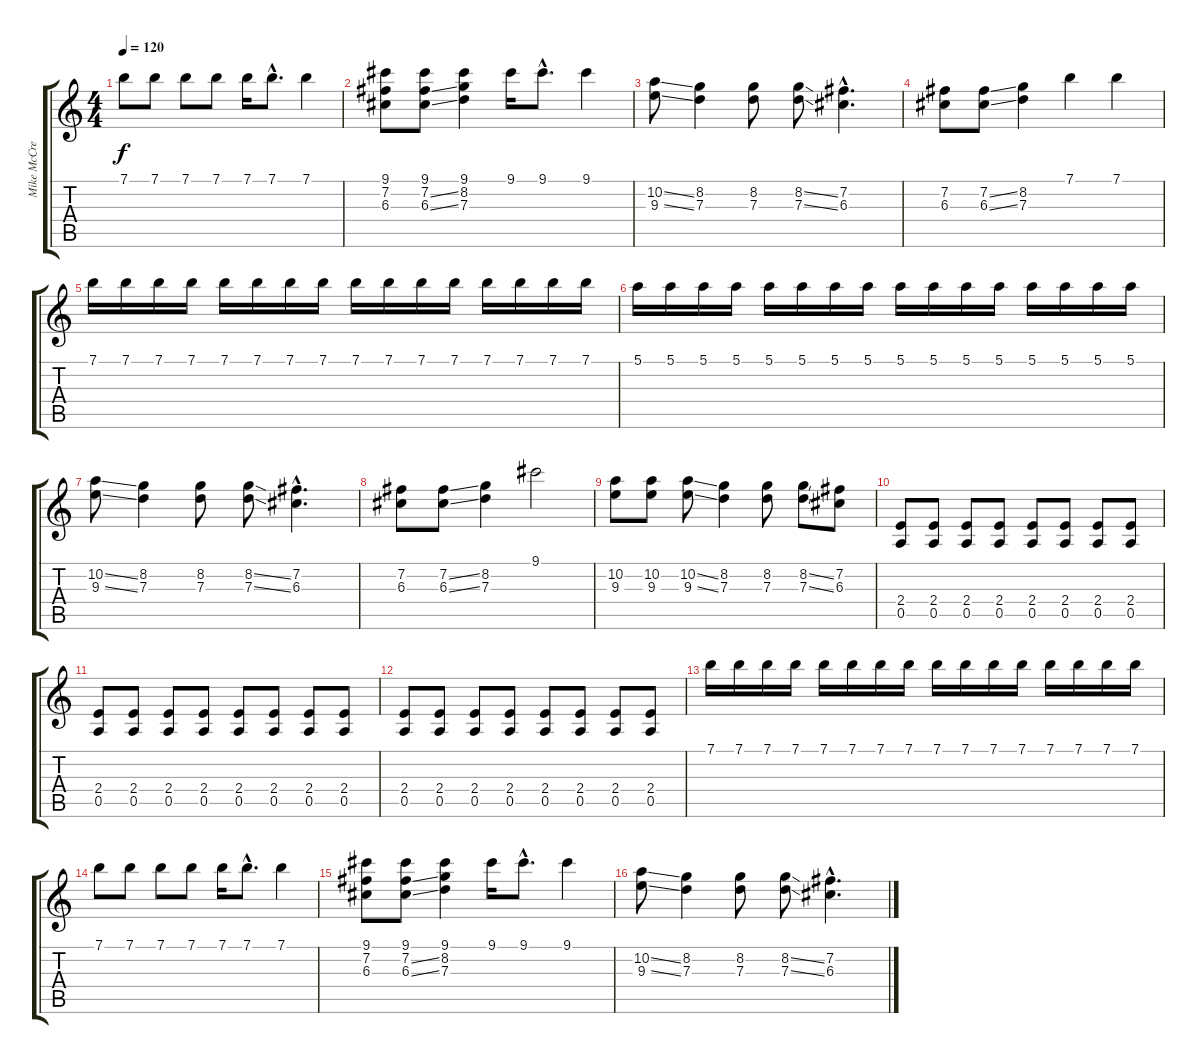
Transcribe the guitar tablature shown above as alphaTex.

\track ("Mike McCready (12 string)" "Mike McCre") {instrument acousticguitarsteel}
\staff {score tabs}
\tuning (E4 B3 G3 D3 A2 E2) {hide}
\ts (4 4)
\tempo 120
\clef g2
\ks c
7.1.8{dy f} 7.1.8 7.1.8 7.1.8 7.1.16 7.1{hac}.8{d} 7.1.4 |
(9.1 7.2 6.3).8 (9.1 7.2{ss} 6.3{ss}).8 (9.1 8.2 7.3).4 9.1.16 9.1{hac}.8{d} 9.1.4 |
(10.2{ss} 9.3{ss}).8 (8.2 7.3).4 (8.2 7.3).8 (8.2{ss} 7.3{ss}).8 (7.2{hac} 6.3{hac}).4{d} |
(7.2 6.3).8 (7.2{ss} 6.3{ss}).8 (8.2 7.3).4 7.1.4 7.1.4 |
7.1.16 7.1.16 7.1.16 7.1.16 7.1.16 7.1.16 7.1.16 7.1.16 7.1.16 7.1.16 7.1.16 7.1.16 7.1.16 7.1.16 7.1.16 7.1.16 |
5.1.16 5.1.16 5.1.16 5.1.16 5.1.16 5.1.16 5.1.16 5.1.16 5.1.16 5.1.16 5.1.16 5.1.16 5.1.16 5.1.16 5.1.16 5.1.16 |
(10.2{ss} 9.3{ss}).8 (8.2 7.3).4 (8.2 7.3).8 (8.2{ss} 7.3{ss}).8 (7.2{hac} 6.3{hac}).4{d} |
(7.2 6.3).8 (7.2{ss} 6.3{ss}).8 (8.2 7.3).4 9.1.2 |
(10.2 9.3).8 (10.2 9.3).8 (10.2{ss} 9.3{ss}).8 (8.2 7.3).4 (8.2 7.3).8 (8.2{ss} 7.3{ss}).8 (7.2 6.3).8 |
(2.4 0.5).8 (2.4 0.5).8 (2.4 0.5).8 (2.4 0.5).8 (2.4 0.5).8 (2.4 0.5).8 (2.4 0.5).8 (2.4 0.5).8 |
(2.4 0.5).8 (2.4 0.5).8 (2.4 0.5).8 (2.4 0.5).8 (2.4 0.5).8 (2.4 0.5).8 (2.4 0.5).8 (2.4 0.5).8 |
(2.4 0.5).8 (2.4 0.5).8 (2.4 0.5).8 (2.4 0.5).8 (2.4 0.5).8 (2.4 0.5).8 (2.4 0.5).8 (2.4 0.5).8 |
7.1.16 7.1.16 7.1.16 7.1.16 7.1.16 7.1.16 7.1.16 7.1.16 7.1.16 7.1.16 7.1.16 7.1.16 7.1.16 7.1.16 7.1.16 7.1.16 |
7.1.8 7.1.8 7.1.8 7.1.8 7.1.16 7.1{hac}.8{d} 7.1.4 |
(9.1 7.2 6.3).8 (9.1 7.2{ss} 6.3{ss}).8 (9.1 8.2 7.3).4 9.1.16 9.1{hac}.8{d} 9.1.4 |
(10.2{ss} 9.3{ss}).8 (8.2 7.3).4 (8.2 7.3).8 (8.2{ss} 7.3{ss}).8 (7.2{hac} 6.3{hac}).4{d}
